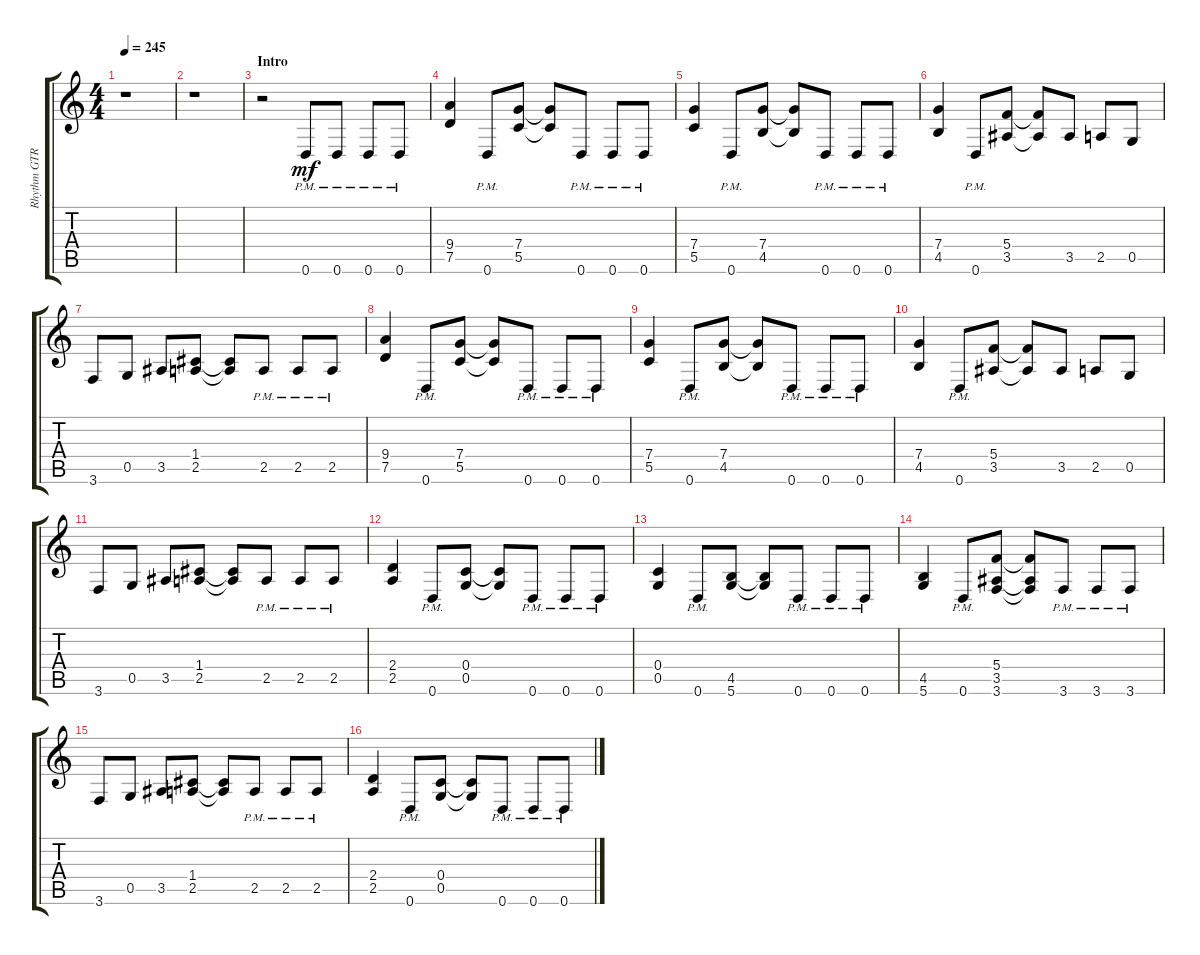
\track ("Rhythm GTR 2" "Rhythm GTR") {instrument distortionguitar}
\staff {score tabs}
\tuning (D4 A3 F3 C3 G2 D2) {hide}
\ts (4 4)
\tempo 245
\clef g2
\ks aminor
r.1{dy mf instrument distortionguitar} |
r.1 |
\section ("" "Intro")
r.2 0.6{pm}.8 0.6{pm}.8 0.6{pm}.8 0.6{pm}.8 |
(9.4 7.5).4 0.6{pm}.8 (7.4 5.5).8 (7.4{t} 5.5{t}).8 0.6{pm}.8 0.6{pm}.8 0.6{pm}.8 |
(7.4 5.5).4 0.6{pm}.8 (7.4 4.5).8 (7.4{t} 4.5{t}).8 0.6{pm}.8 0.6{pm}.8 0.6{pm}.8 |
(7.4 4.5).4 0.6{pm}.8 (5.4 3.5).8 (5.4{t} 3.5{t}).8 3.5.8 2.5.8 0.5.8 |
3.6.8 0.5.8 3.5.8 (1.4 2.5).8 (1.4{t} 2.5{t}).8 2.5{pm}.8 2.5{pm}.8 2.5{pm}.8 |
(9.4 7.5).4 0.6{pm}.8 (7.4 5.5).8 (7.4{t} 5.5{t}).8 0.6{pm}.8 0.6{pm}.8 0.6{pm}.8 |
(7.4 5.5).4 0.6{pm}.8 (7.4 4.5).8 (7.4{t} 4.5{t}).8 0.6{pm}.8 0.6{pm}.8 0.6{pm}.8 |
(7.4 4.5).4 0.6{pm}.8 (5.4 3.5).8 (5.4{t} 3.5{t}).8 3.5.8 2.5.8 0.5.8 |
3.6.8 0.5.8 3.5.8 (1.4 2.5).8 (1.4{t} 2.5{t}).8 2.5{pm}.8 2.5{pm}.8 2.5{pm}.8 |
(2.4 2.5).4 0.6{pm}.8 (0.4 0.5).8 (0.4{t} 0.5{t}).8 0.6{pm}.8 0.6{pm}.8 0.6{pm}.8 |
(0.4 0.5).4 0.6{pm}.8 (4.5 5.6).8 (4.5{t} 5.6{t}).8 0.6{pm}.8 0.6{pm}.8 0.6{pm}.8 |
(4.5 5.6).4 0.6{pm}.8 (5.4 3.5 3.6).8 (5.4{t} 3.5{t} 3.6{t}).8 3.6{pm}.8 3.6{pm}.8 3.6{pm}.8 |
3.6.8 0.5.8 3.5.8 (1.4 2.5).8 (1.4{t} 2.5{t}).8 2.5{pm}.8 2.5{pm}.8 2.5{pm}.8 |
(2.4 2.5).4 0.6{pm}.8 (0.4 0.5).8 (0.4{t} 0.5{t}).8 0.6{pm}.8 0.6{pm}.8 0.6{pm}.8
